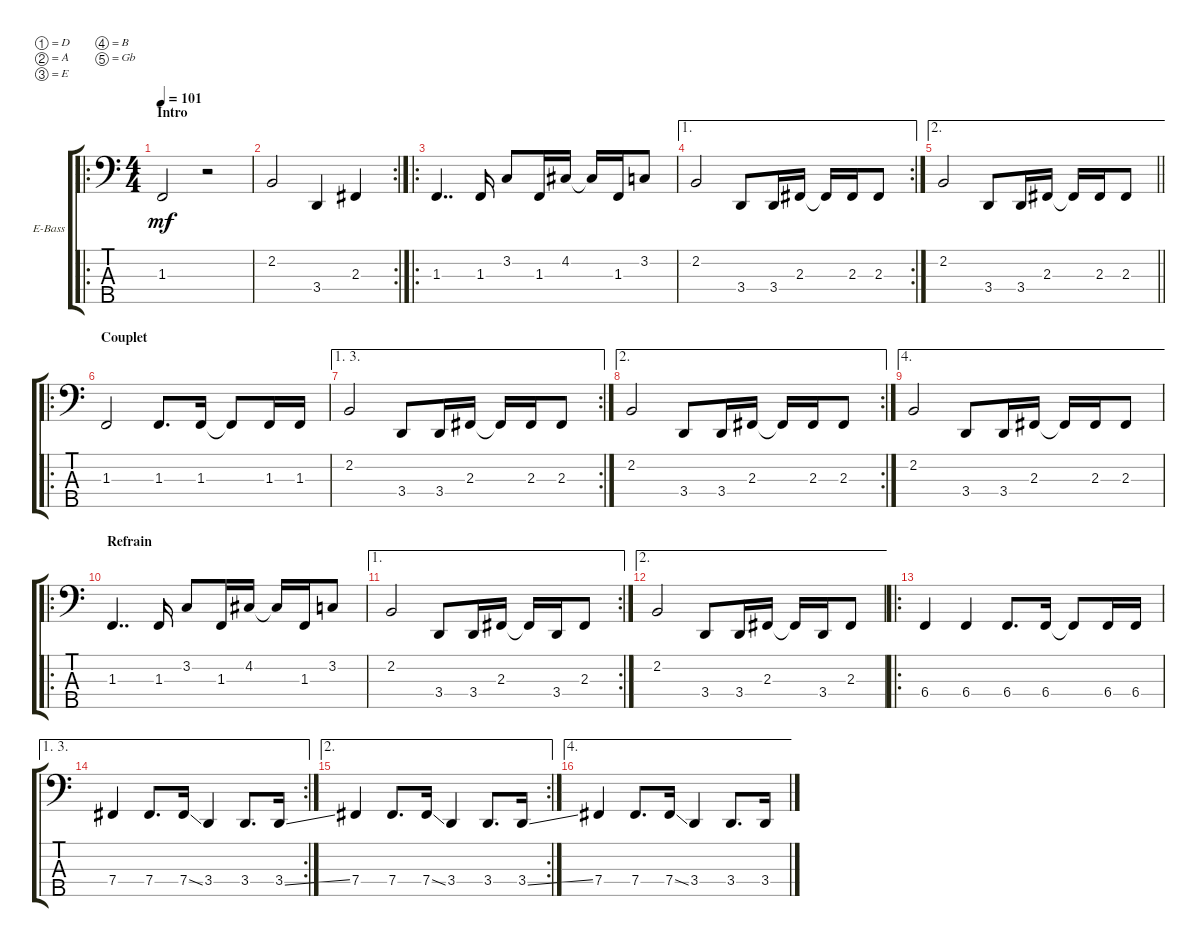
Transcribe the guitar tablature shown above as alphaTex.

\bracketExtendMode groupsimilarinstruments
\firstSystemTrackNameOrientation horizontal
\otherSystemsTrackNameOrientation horizontal
\track ("Bass" "E-Bass") {instrument electricbassfinger}
\staff {score tabs}
\tuning (D2 A1 E1 B0 Gb0)
\ro
\ts (4 4)
\section ("" "Intro")
\tempo 101
\clef f4
\ks c
1.3.2{dy mf instrument electricbassfinger} r.2 |
\rc 2
2.2.2 3.4.4 2.3.4 |
\ro
1.3.4{dd} 1.3.16 3.2.8 1.3.16 4.2.16 4.2{t}.16 1.3.16 3.2.8 |
\ae 1
\rc 2
2.2.2 3.4.8 3.4.16 2.3.16 2.3{t}.16 2.3.16 2.3.8 |
\ae 2
\barLineRight lightlight
2.2.2 3.4.8 3.4.16 2.3.16 2.3{t}.16 2.3.16 2.3.8 |
\ro
\section ("" "Couplet")
1.3.2 1.3.8{d} 1.3.16 1.3{t}.8 1.3.16 1.3.16 |
\ae (1 3)
\rc 2
2.2.2 3.4.8 3.4.16 2.3.16 2.3{t}.16 2.3.16 2.3.8 |
\ae 2
\rc 2
2.2.2 3.4.8 3.4.16 2.3.16 2.3{t}.16 2.3.16 2.3.8 |
\ae 4
2.2.2 3.4.8 3.4.16 2.3.16 2.3{t}.16 2.3.16 2.3.8 |
\ro
\section ("" "Refrain")
1.3.4{dd} 1.3.16 3.2.8 1.3.16 4.2.16 4.2{t}.16 1.3.16 3.2.8 |
\ae 1
\rc 2
2.2.2 3.4.8 3.4.16 2.3.16 2.3{t}.16 3.4.16 2.3.8 |
\ae 2
2.2.2 3.4.8 3.4.16 2.3.16 2.3{t}.16 3.4.16 2.3.8 |
\ro
6.4.4 6.4.4 6.4.8{d} 6.4.16 6.4{t}.8 6.4.16 6.4.16 |
\ae (1 3)
\rc 2
7.4.4 7.4.8{d} 7.4{ss}.16 3.4.4 3.4.8{d} 3.4{ss}.16 |
\ae 2
\rc 2
7.4.4 7.4.8{d} 7.4{ss}.16 3.4.4 3.4.8{d} 3.4{ss}.16 |
\ae 4
7.4.4 7.4.8{d} 7.4{ss}.16 3.4.4 3.4.8{d} 3.4.16
